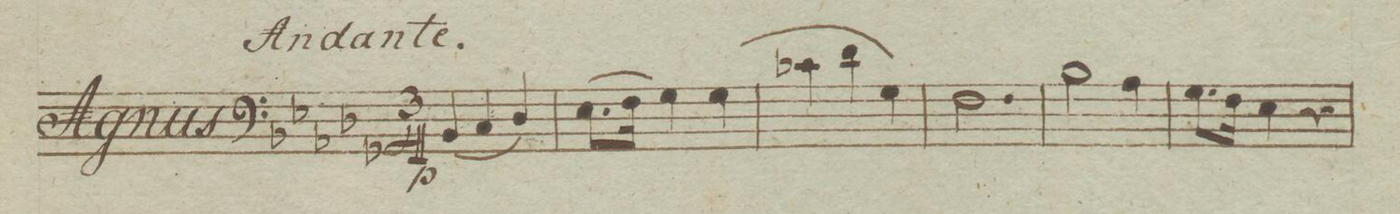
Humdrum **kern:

**kern	**dynam
*I"Violon e Violoncello.	*
*clefF4	*
*k[b-e-a-d-g-]	*
*M3/4	*
(4BB-/	p
4C/	.
4D-/)	.
=2	=2
(8.E-\L	.
16F\Jk	.
4G-\)	.
(4G-\	.
=3	=3
4c-X\	.
4d-\	.
4G-\)	.
=4	=4
2.F\	.
=5	=5
2B-\	.
4A-\	.
=6	=6
8.G-\L	.
16F\Jk	.
4E-\	.
4r	.
=7	=7
*-	*-
